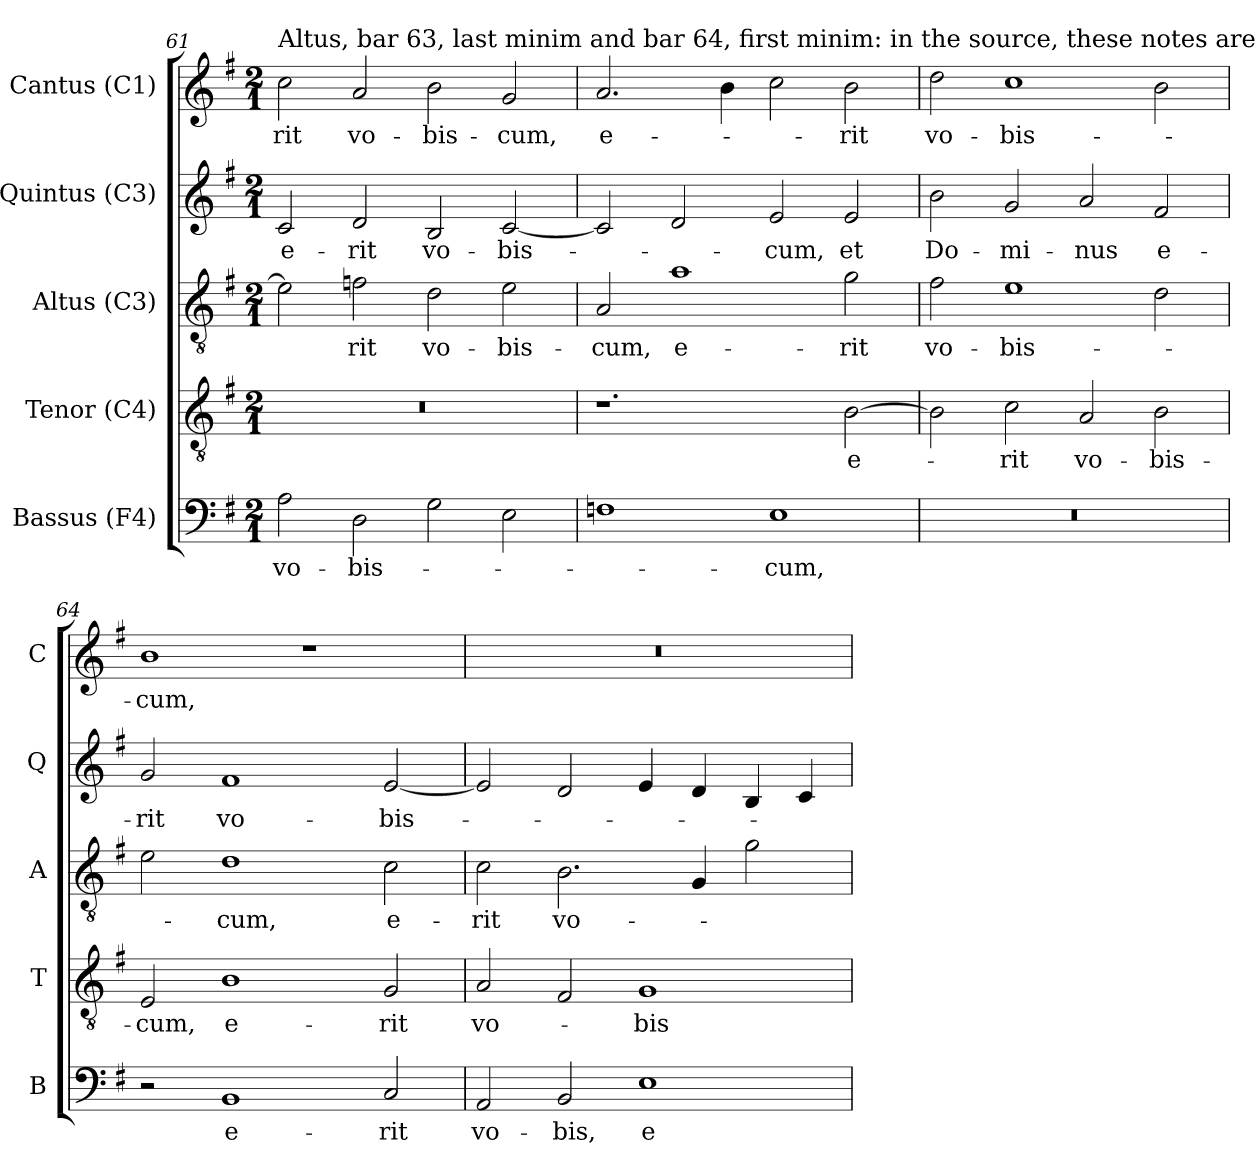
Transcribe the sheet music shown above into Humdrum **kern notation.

**kern	**text	**kern	**text	**kern	**text	**kern	**text	**kern	**text
*part5	*part5	*part4	*part4	*part3	*part3	*part2	*part2	*part1	*part1
*staff5	*staff5	*staff4	*staff4	*staff3	*staff3	*staff2	*staff2	*staff1	*staff1
*I"Bassus (F4)	*	*I"Tenor (C4)	*	*I"Altus (C3)	*	*I"Quintus (C3)	*	*I"Cantus (C1)	*
*I'B	*	*I'T	*	*I'A	*	*I'Q	*	*I'C	*
!!LO:PB:g=z
*clefF4	*	*clefGv2	*	*clefGv2	*	*clefG2	*	*clefG2	*
*k[f#]	*	*k[f#]	*	*k[f#]	*	*k[f#]	*	*k[f#]	*
*G:	*	*G:	*	*G:	*	*G:	*	*G:	*
*M2/1	*	*M2/1	*	*M2/1	*	*M2/1	*	*M2/1	*
=61	=61	=61	=61	=61	=61	=61	=61	=61	=61
!	!LO:LY:b:color=#000000	!LO:N:vis=1	!	!	!	!	!	!	!
!	!	!	!	!	!	!	!LO:LY:b:color=#000000	!	!
!	!	!	!	!	!	!	!	!LO:TX:a:t=Altus, bar 63, last minim and bar 64, first minim&colon; in the source, these notes are a dotted minim followed by a crotchet.	!
!	!	!	!	!	!	!	!	!	!LO:LY:b:color=#000000
2Ai\	vo-	0r	.	2ei\]	.	2ci/	e-	2cci\	-rit
!	!LO:LY:b:color=#000000	!	!	!	!	!	!	!	!
!	!	!	!	!	!LO:LY:b:color=#000000	!	!	!	!
!	!	!	!	!	!	!	!LO:LY:b:color=#000000	!	!
!	!	!	!	!	!	!	!	!	!LO:LY:b:color=#000000
2Di\	-bis-	.	.	2fi\	-rit	2di/	-rit	2ai/	vo-
!	!	!	!	!	!LO:LY:b:color=#000000	!	!	!	!
!	!	!	!	!	!	!	!LO:LY:b:color=#000000	!	!
!	!	!	!	!	!	!	!	!	!LO:LY:b:color=#000000
2Gi\	.	.	.	2di\	vo-	2Bi/	vo-	2bi\	-bis-
!	!	!	!	!	!LO:LY:b:color=#000000	!	!	!	!
!	!	!	!	!	!	!	!LO:LY:b:color=#000000	!	!
!	!	!	!	!	!	!	!	!	!LO:LY:b:color=#000000
2Ei\	.	.	.	2ei\	-bis-	[2ci/	-bis-	2gi/	-cum,
=62	=62	=62	=62	=62	=62	=62	=62	=62	=62
!	!	!	!	!	!LO:LY:b:color=#000000	!	!	!	!
!	!	!	!	!	!	!	!	!	!LO:LY:b:color=#000000
1Fni	.	1.r	.	2Ai/	-cum,	2ci/]	.	2.ai/	e-
!	!	!	!	!	!LO:LY:b:color=#000000	!	!	!	!
.	.	.	.	1ai	e-	2di/	.	.	.
.	.	.	.	.	.	.	.	4bi\	.
!	!LO:LY:b:color=#000000	!	!	!	!	!	!	!	!
!	!	!	!	!	!	!	!LO:LY:b:color=#000000	!	!
1Ei	-cum,	.	.	.	.	2ei/	-cum,	2cci\	.
!	!	!	!LO:LY:b:color=#000000	!	!	!	!	!	!
!	!	!	!	!	!LO:LY:b:color=#000000	!	!	!	!
!	!	!	!	!	!	!	!LO:LY:b:color=#000000	!	!
!	!	!	!	!	!	!	!	!	!LO:LY:b:color=#000000
.	.	[2Bi\	e-	2gi\	-rit	2ei/	et	2bi\	-rit
=63	=63	=63	=63	=63	=63	=63	=63	=63	=63
!LO:N:vis=1	!	!	!	!	!	!	!	!	!
!	!	!	!	!	!LO:LY:b:color=#000000	!	!	!	!
!	!	!	!	!	!	!	!LO:LY:b:color=#000000	!	!
!	!	!	!	!	!	!	!	!	!LO:LY:b:color=#000000
0r	.	2Bi\]	.	2f#i\	vo-	2bi\	Do-	2ddi\	vo-
!	!	!	!LO:LY:b:color=#000000	!	!	!	!	!	!
!	!	!	!	!	!LO:LY:b:color=#000000	!	!	!	!
!	!	!	!	!	!	!	!LO:LY:b:color=#000000	!	!
!	!	!	!	!	!	!	!	!	!LO:LY:b:color=#000000
.	.	2ci\	-rit	1ei	-bis-	2gi/	-mi-	1cci	-bis-
!	!	!	!LO:LY:b:color=#000000	!	!	!	!	!	!
!	!	!	!	!	!	!	!LO:LY:b:color=#000000	!	!
.	.	2Ai/	vo-	.	.	2ai/	-nus	.	.
!	!	!	!LO:LY:b:color=#000000	!	!	!	!	!	!
!	!	!	!	!	!	!	!LO:LY:b:color=#000000	!	!
.	.	2Bi\	-bis-	2di\	.	2f#i/	e-	2bi\	.
=64	=64	=64	=64	=64	=64	=64	=64	=64	=64
!	!	!	!LO:LY:b:color=#000000	!	!	!	!	!	!
!	!	!	!	!	!	!	!LO:LY:b:color=#000000	!	!
!	!	!	!	!	!	!	!	!	!LO:LY:b:color=#000000
2r	.	2Ei/	-cum,	2ei\	.	2gi/	-rit	1bi	-cum,
!	!LO:LY:b:color=#000000	!	!	!	!	!	!	!	!
!	!	!	!LO:LY:b:color=#000000	!	!	!	!	!	!
!	!	!	!	!	!LO:LY:b:color=#000000	!	!	!	!
!	!	!	!	!	!	!	!LO:LY:b:color=#000000	!	!
1BBi	e-	1Bi	e-	1di	-cum,	1f#i	vo-	.	.
.	.	.	.	.	.	.	.	1r	.
!	!LO:LY:b:color=#000000	!	!	!	!	!	!	!	!
!	!	!	!LO:LY:b:color=#000000	!	!	!	!	!	!
!	!	!	!	!	!LO:LY:b:color=#000000	!	!	!	!
!	!	!	!	!	!	!	!LO:LY:b:color=#000000	!	!
2Ci/	-rit	2Gi/	-rit	2ci\	e-	[2ei/	-bis-	.	.
=65	=65	=65	=65	=65	=65	=65	=65	=65	=65
!	!LO:LY:b:color=#000000	!	!	!	!	!	!	!	!
!	!	!	!LO:LY:b:color=#000000	!	!	!	!	!	!
!	!	!	!	!	!LO:LY:b:color=#000000	!	!	!LO:N:vis=1	!
2AAi/	vo-	2Ai/	vo-	2ci\	-rit	2ei/]	.	0r	.
!	!LO:LY:b:color=#000000	!	!	!	!	!	!	!	!
!	!	!	!	!	!LO:LY:b:color=#000000	!	!	!	!
2BBi/	-bis,	2F#i/	.	2.Bi\	vo-	2di/	.	.	.
!	!LO:LY:b:color=#000000	!	!	!	!	!	!	!	!
!	!	!	!LO:LY:b:color=#000000	!	!	!	!	!	!
1Ei	e-	1Gi	-bis-	.	.	4ei/	.	.	.
.	.	.	.	4Gi/	.	4di/	.	.	.
.	.	.	.	2gi\	.	4Bi/	.	.	.
.	.	.	.	.	.	4ci/	.	.	.
=	=	=	=	=	=	=	=	=	=
*-	*-	*-	*-	*-	*-	*-	*-	*-	*-
